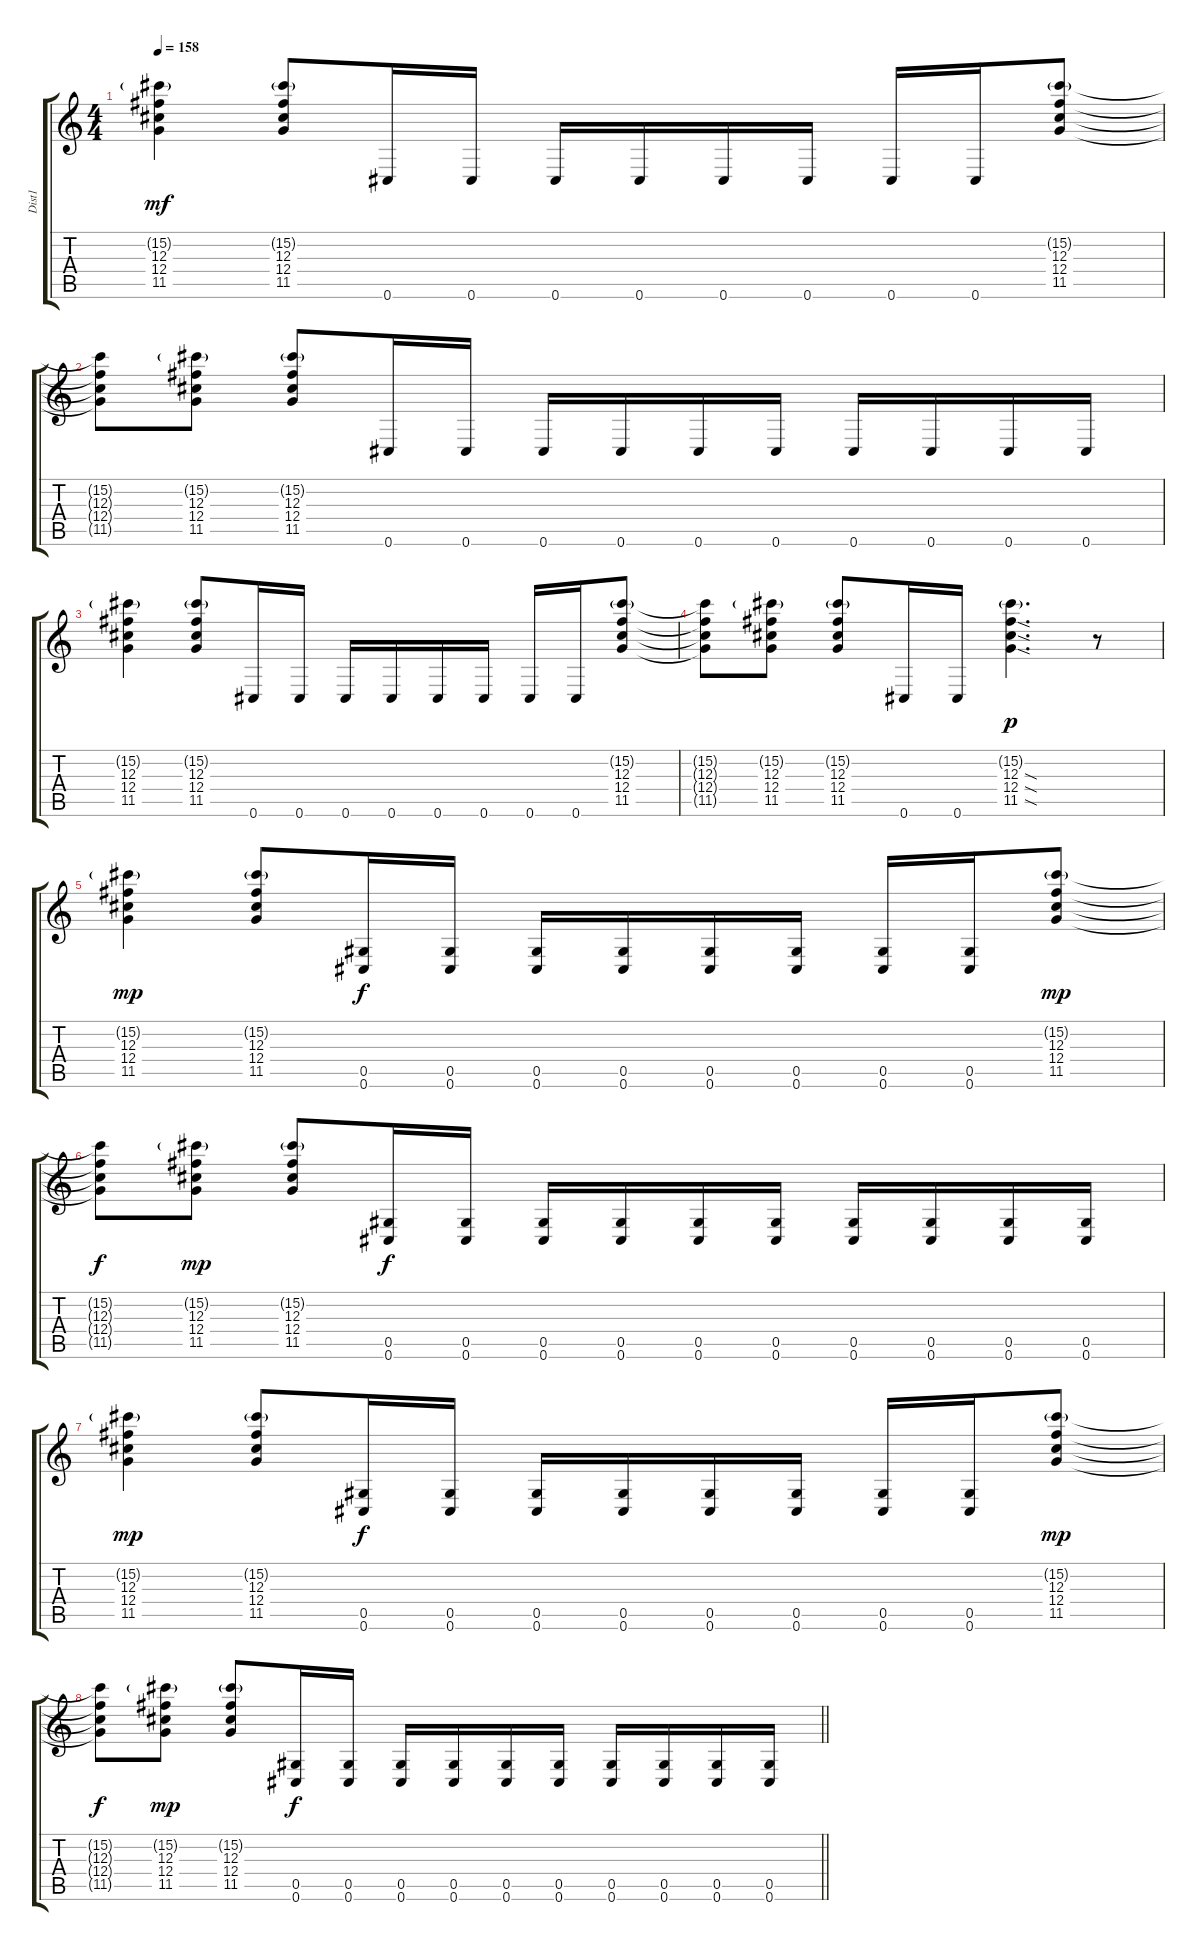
\track ("Dist1" "Dist1") {instrument distortionguitar}
\staff {score tabs}
\tuning (Eb4 Bb3 Gb3 Db3 Ab2 Db2) {hide}
\ts (4 4)
\tempo 158
\clef g2
\ks c
(15.2{g} 12.3 12.4 11.5).4{dy mf instrument distortionguitar} (15.2{g} 12.3 12.4 11.5).8 0.6.16 0.6.16 0.6.16 0.6.16 0.6.16 0.6.16 0.6.16 0.6.16 (15.2{g} 12.3 12.4 11.5).8 |
(15.2{t} 12.3{t} 12.4{t} 11.5{t}).8 (15.2{g} 12.3 12.4 11.5).8 (15.2{g} 12.3 12.4 11.5).8 0.6.16 0.6.16 0.6.16 0.6.16 0.6.16 0.6.16 0.6.16 0.6.16 0.6.16 0.6.16 |
(15.2{g} 12.3 12.4 11.5).4 (15.2{g} 12.3 12.4 11.5).8 0.6.16 0.6.16 0.6.16 0.6.16 0.6.16 0.6.16 0.6.16 0.6.16 (15.2{g} 12.3 12.4 11.5).8 |
(15.2{t} 12.3{t} 12.4{t} 11.5{t}).8 (15.2{g} 12.3 12.4 11.5).8 (15.2{g} 12.3 12.4 11.5).8 0.6.16 0.6.16 (15.2{g} 12.3{sod} 12.4{sod} 11.5{sod}).4{d dy p} r.8 |
(15.2{g} 12.3 12.4 11.5).4{dy mp} (15.2{g} 12.3 12.4 11.5).8 (0.5 0.6).16{dy f} (0.5 0.6).16 (0.5 0.6).16 (0.5 0.6).16 (0.5 0.6).16 (0.5 0.6).16 (0.5 0.6).16 (0.5 0.6).16 (15.2{g} 12.3 12.4 11.5).8{dy mp} |
(15.2{t} 12.3{t} 12.4{t} 11.5{t}).8{dy f} (15.2{g} 12.3 12.4 11.5).8{dy mp} (15.2{g} 12.3 12.4 11.5).8 (0.5 0.6).16{dy f} (0.5 0.6).16 (0.5 0.6).16 (0.5 0.6).16 (0.5 0.6).16 (0.5 0.6).16 (0.5 0.6).16 (0.5 0.6).16 (0.5 0.6).16 (0.5 0.6).16 |
(15.2{g} 12.3 12.4 11.5).4{dy mp} (15.2{g} 12.3 12.4 11.5).8 (0.5 0.6).16{dy f} (0.5 0.6).16 (0.5 0.6).16 (0.5 0.6).16 (0.5 0.6).16 (0.5 0.6).16 (0.5 0.6).16 (0.5 0.6).16 (15.2{g} 12.3 12.4 11.5).8{dy mp} |
\barLineRight lightlight
(15.2{t} 12.3{t} 12.4{t} 11.5{t}).8{dy f} (15.2{g} 12.3 12.4 11.5).8{dy mp} (15.2{g} 12.3 12.4 11.5).8 (0.5 0.6).16{dy f} (0.5 0.6).16 (0.5 0.6).16 (0.5 0.6).16 (0.5 0.6).16 (0.5 0.6).16 (0.5 0.6).16 (0.5 0.6).16 (0.5 0.6).16 (0.5 0.6).16
